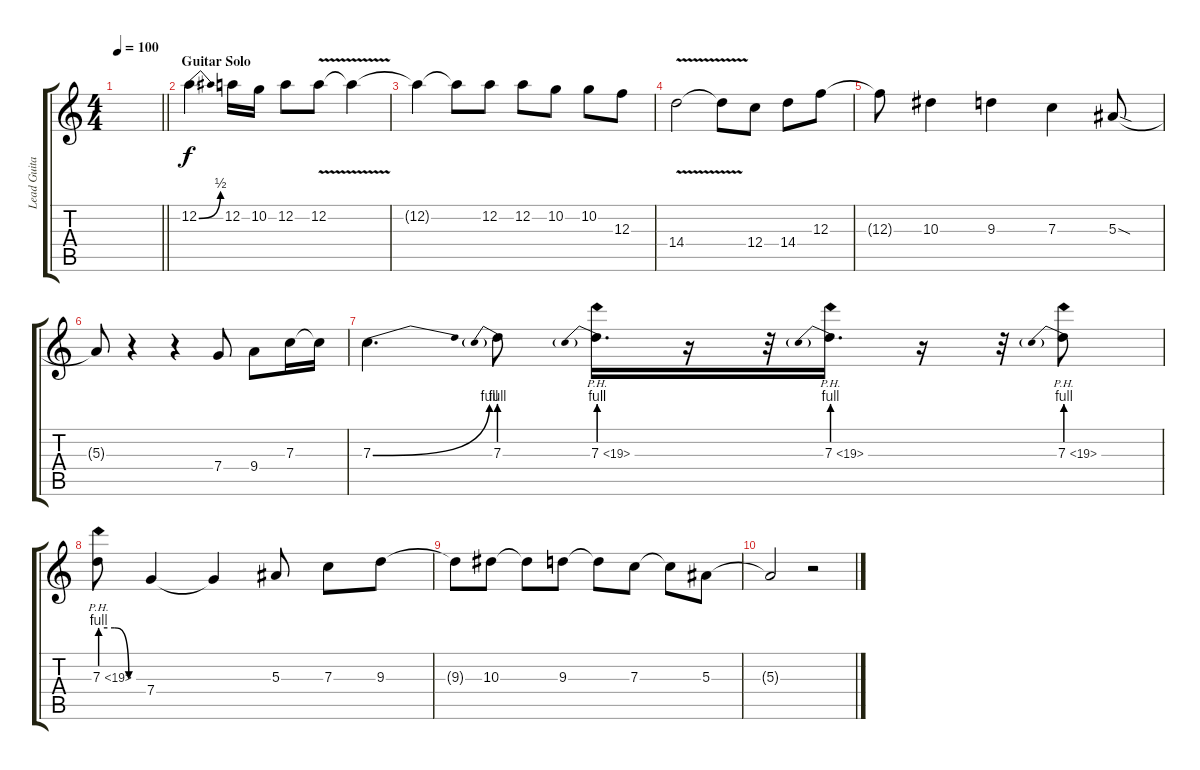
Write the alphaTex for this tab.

\track ("Lead Guitar" "Lead Guita") {instrument distortionguitar}
\staff {score tabs}
\tuning (D4 A3 F3 C3 G2 D2) {hide}
\ts (4 4)
\tempo 100
\clef g2
\barLineRight lightlight
\ks c
|
\section ("" "Guitar Solo")
12.2{be (bend 0 0 60 2)}.4{d volume 13 instrument distortionguitar} 12.2.16 10.2.16 12.2.8 12.2{v}.8 12.2{t}.4 |
12.2{t}.4 12.2{t}.8 12.2.8 12.2.8 10.2.8 10.2.8 12.3.8 |
14.4{v}.2 14.4{t}.8 12.4.8 14.4.8 12.3.8 |
12.3{t}.8 10.3.4 9.3.4 7.3.4 5.3{sod}.8 |
5.3{t}.8 r.4 r.4 7.4.8 9.4.8 7.3.16 7.3{t}.16 |
7.3{be (bend 0 0 60 4)}.4{d} 7.3{be (prebend 0 4 60 4)}.8 7.3{be (prebend 0 4 60 4) ph 12}.16{d} r.16 r.32 7.3{be (prebend 0 4 60 4) ph 12}.16{d} r.16 r.32 7.3{be (prebend 0 4 60 4) ph 12}.8 |
7.3{be (custom 0 4 20 4 40 0 60 0) ph 12}.8 7.4.4 7.4{t}.4 5.3.8 7.3.8 9.3.8 |
9.3{t}.8 10.3.8 10.3{t}.8 9.3.8 9.3{t}.8 7.3.8 7.3{t}.8 5.3.8{volume 0} |
5.3{t}.2 r.2
